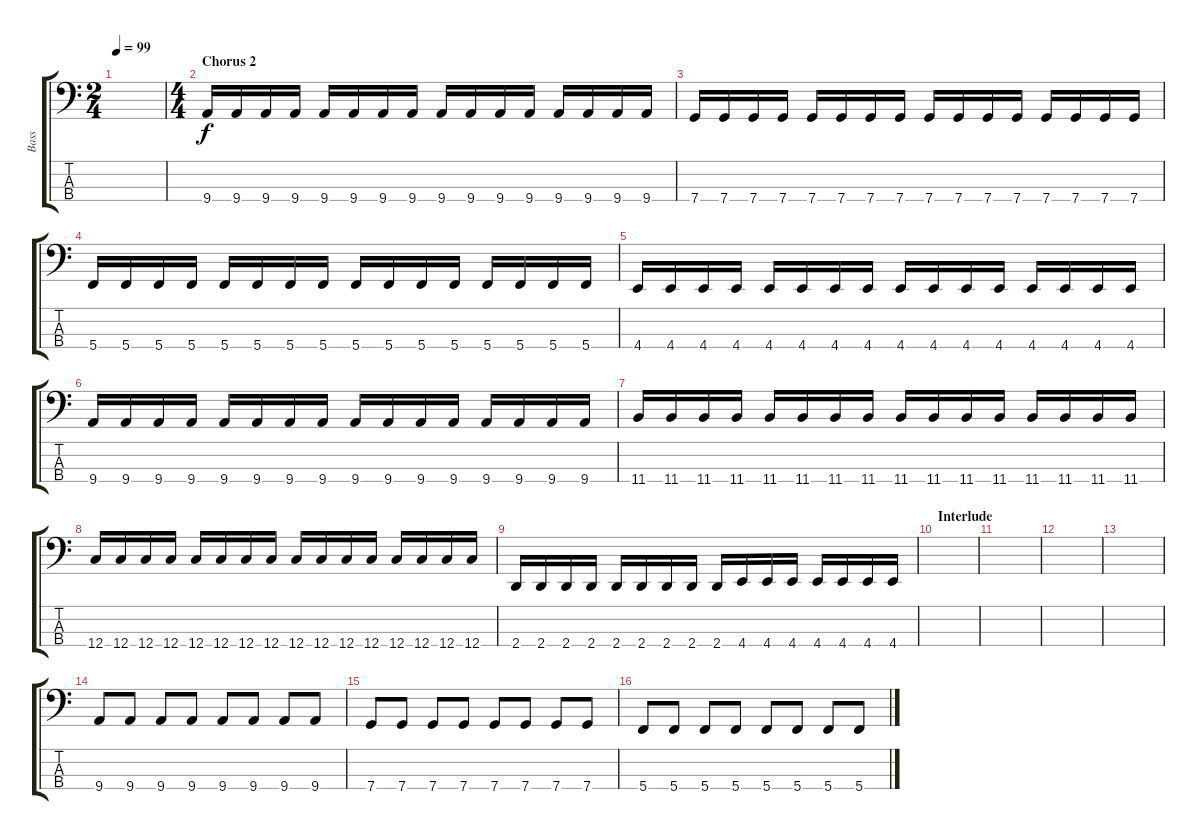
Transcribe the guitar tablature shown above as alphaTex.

\track ("Bass" "Bass") {instrument electricbassfinger}
\staff {score tabs}
\tuning (F2 C2 G1 C1) {hide}
\ts (2 4)
\tempo 99
\clef f4
\ks c
|
\ts (4 4)
\section ("" "Chorus 2")
9.4.16 9.4.16 9.4.16 9.4.16 9.4.16 9.4.16 9.4.16 9.4.16 9.4.16 9.4.16 9.4.16 9.4.16 9.4.16 9.4.16 9.4.16 9.4.16 |
7.4.16 7.4.16 7.4.16 7.4.16 7.4.16 7.4.16 7.4.16 7.4.16 7.4.16 7.4.16 7.4.16 7.4.16 7.4.16 7.4.16 7.4.16 7.4.16 |
5.4.16 5.4.16 5.4.16 5.4.16 5.4.16 5.4.16 5.4.16 5.4.16 5.4.16 5.4.16 5.4.16 5.4.16 5.4.16 5.4.16 5.4.16 5.4.16 |
4.4.16 4.4.16 4.4.16 4.4.16 4.4.16 4.4.16 4.4.16 4.4.16 4.4.16 4.4.16 4.4.16 4.4.16 4.4.16 4.4.16 4.4.16 4.4.16 |
9.4.16 9.4.16 9.4.16 9.4.16 9.4.16 9.4.16 9.4.16 9.4.16 9.4.16 9.4.16 9.4.16 9.4.16 9.4.16 9.4.16 9.4.16 9.4.16 |
11.4.16 11.4.16 11.4.16 11.4.16 11.4.16 11.4.16 11.4.16 11.4.16 11.4.16 11.4.16 11.4.16 11.4.16 11.4.16 11.4.16 11.4.16 11.4.16 |
12.4.16 12.4.16 12.4.16 12.4.16 12.4.16 12.4.16 12.4.16 12.4.16 12.4.16 12.4.16 12.4.16 12.4.16 12.4.16 12.4.16 12.4.16 12.4.16 |
2.4.16 2.4.16 2.4.16 2.4.16 2.4.16 2.4.16 2.4.16 2.4.16 2.4.16 4.4.16 4.4.16 4.4.16 4.4.16 4.4.16 4.4.16 4.4.16 |
\section ("" "Interlude")
|
|
|
|
9.4.8 9.4.8 9.4.8 9.4.8 9.4.8 9.4.8 9.4.8 9.4.8 |
7.4.8 7.4.8 7.4.8 7.4.8 7.4.8 7.4.8 7.4.8 7.4.8 |
5.4.8 5.4.8 5.4.8 5.4.8 5.4.8 5.4.8 5.4.8 5.4.8
